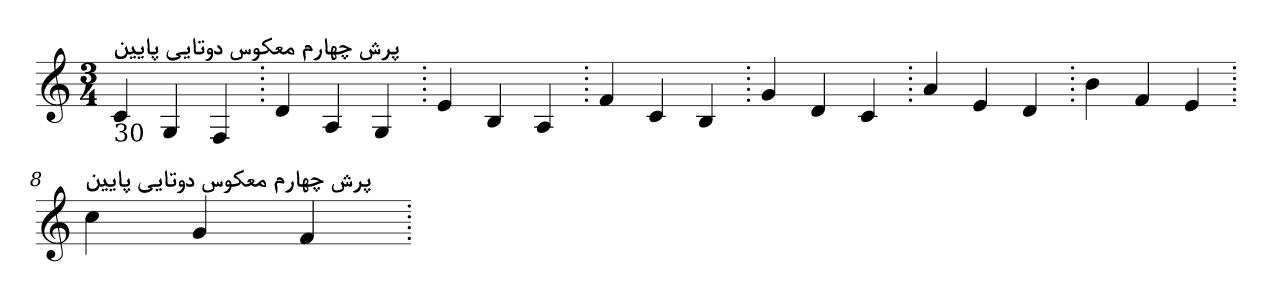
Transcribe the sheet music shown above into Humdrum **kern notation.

**kern
*part1
*staff1
!!LO:LB:g=z
*clefG2
*k[]
*C:
*M3/4
=1
!LO:TX:b:t=30
!LO:TX:a:t=پرش چهارم معکوس دوتایی پایین
4ci/
4Gi/
4Fi/
=2.
*k[]
*C:
4di/
4Ai/
4Gi/
=3.
*k[]
*C:
4ei/
4Bi/
4Ai/
!!LO:LB:g=z
=4.
*k[]
*C:
4fi/
4ci/
4Bi/
=5.
*k[]
*C:
4gi/
4di/
4ci/
=6.
*k[]
*C:
4ai/
4ei/
4di/
=7.
*k[]
*C:
4bi\
4fi/
4ei/
!!LO:PB:g=z
=8.
*k[]
*C:
!LO:TX:a:t=پرش چهارم معکوس دوتایی پایین
4cci\
4gi/
4fi/
=.
*-
